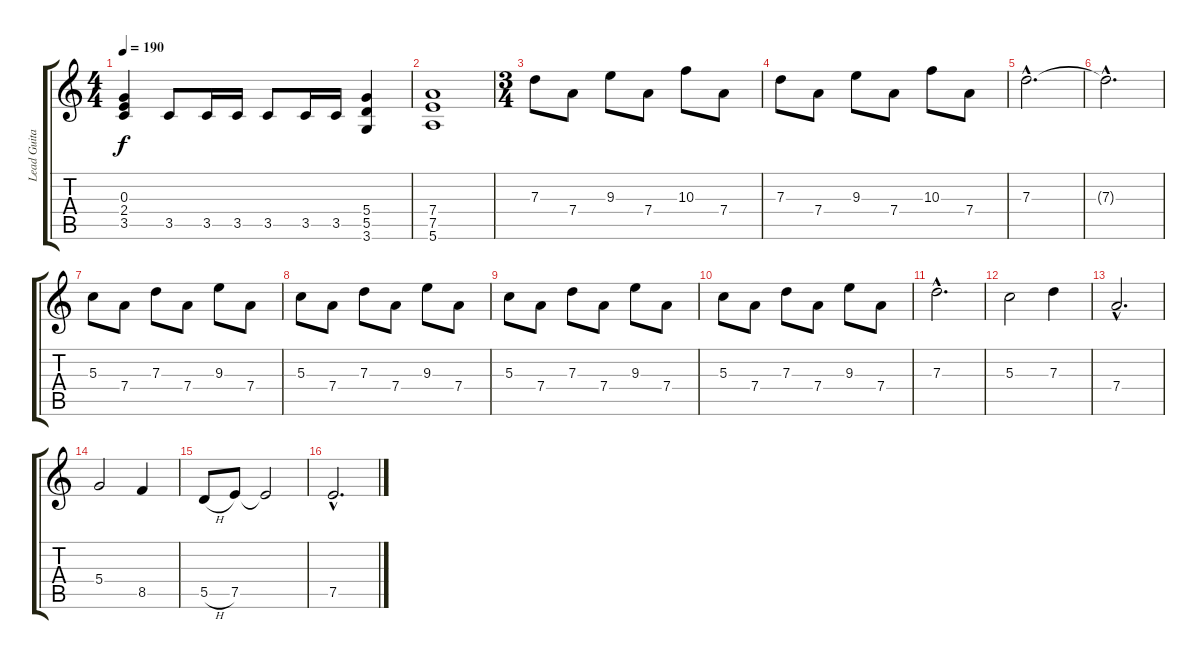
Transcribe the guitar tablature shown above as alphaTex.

\track ("Lead Guitar" "Lead Guita") {instrument distortionguitar}
\staff {score tabs}
\tuning (E4 B3 G3 D3 A2 E2) {hide}
\ts (4 4)
\tempo 190
\clef g2
\ks c
(0.3 2.4 3.5).4{dy f} 3.5.8 3.5.16 3.5.16 3.5.8 3.5.16 3.5.16 (5.4 5.5 3.6).4 |
(7.4 7.5 5.6).1 |
\ts (3 4)
7.3.8 7.4.8 9.3.8 7.4.8 10.3.8 7.4.8 |
7.3.8 7.4.8 9.3.8 7.4.8 10.3.8 7.4.8 |
7.3{hac}.2{d} |
7.3{hac t}.2{d} |
5.3.8 7.4.8 7.3.8 7.4.8 9.3.8 7.4.8 |
5.3.8 7.4.8 7.3.8 7.4.8 9.3.8 7.4.8 |
5.3.8 7.4.8 7.3.8 7.4.8 9.3.8 7.4.8 |
5.3.8 7.4.8 7.3.8 7.4.8 9.3.8 7.4.8 |
7.3{hac}.2{d} |
5.3.2 7.3.4 |
7.4{hac}.2{d} |
5.4.2 8.5.4 |
5.5{h}.8 7.5.8 7.5{t}.2 |
7.5{hac}.2{d}
